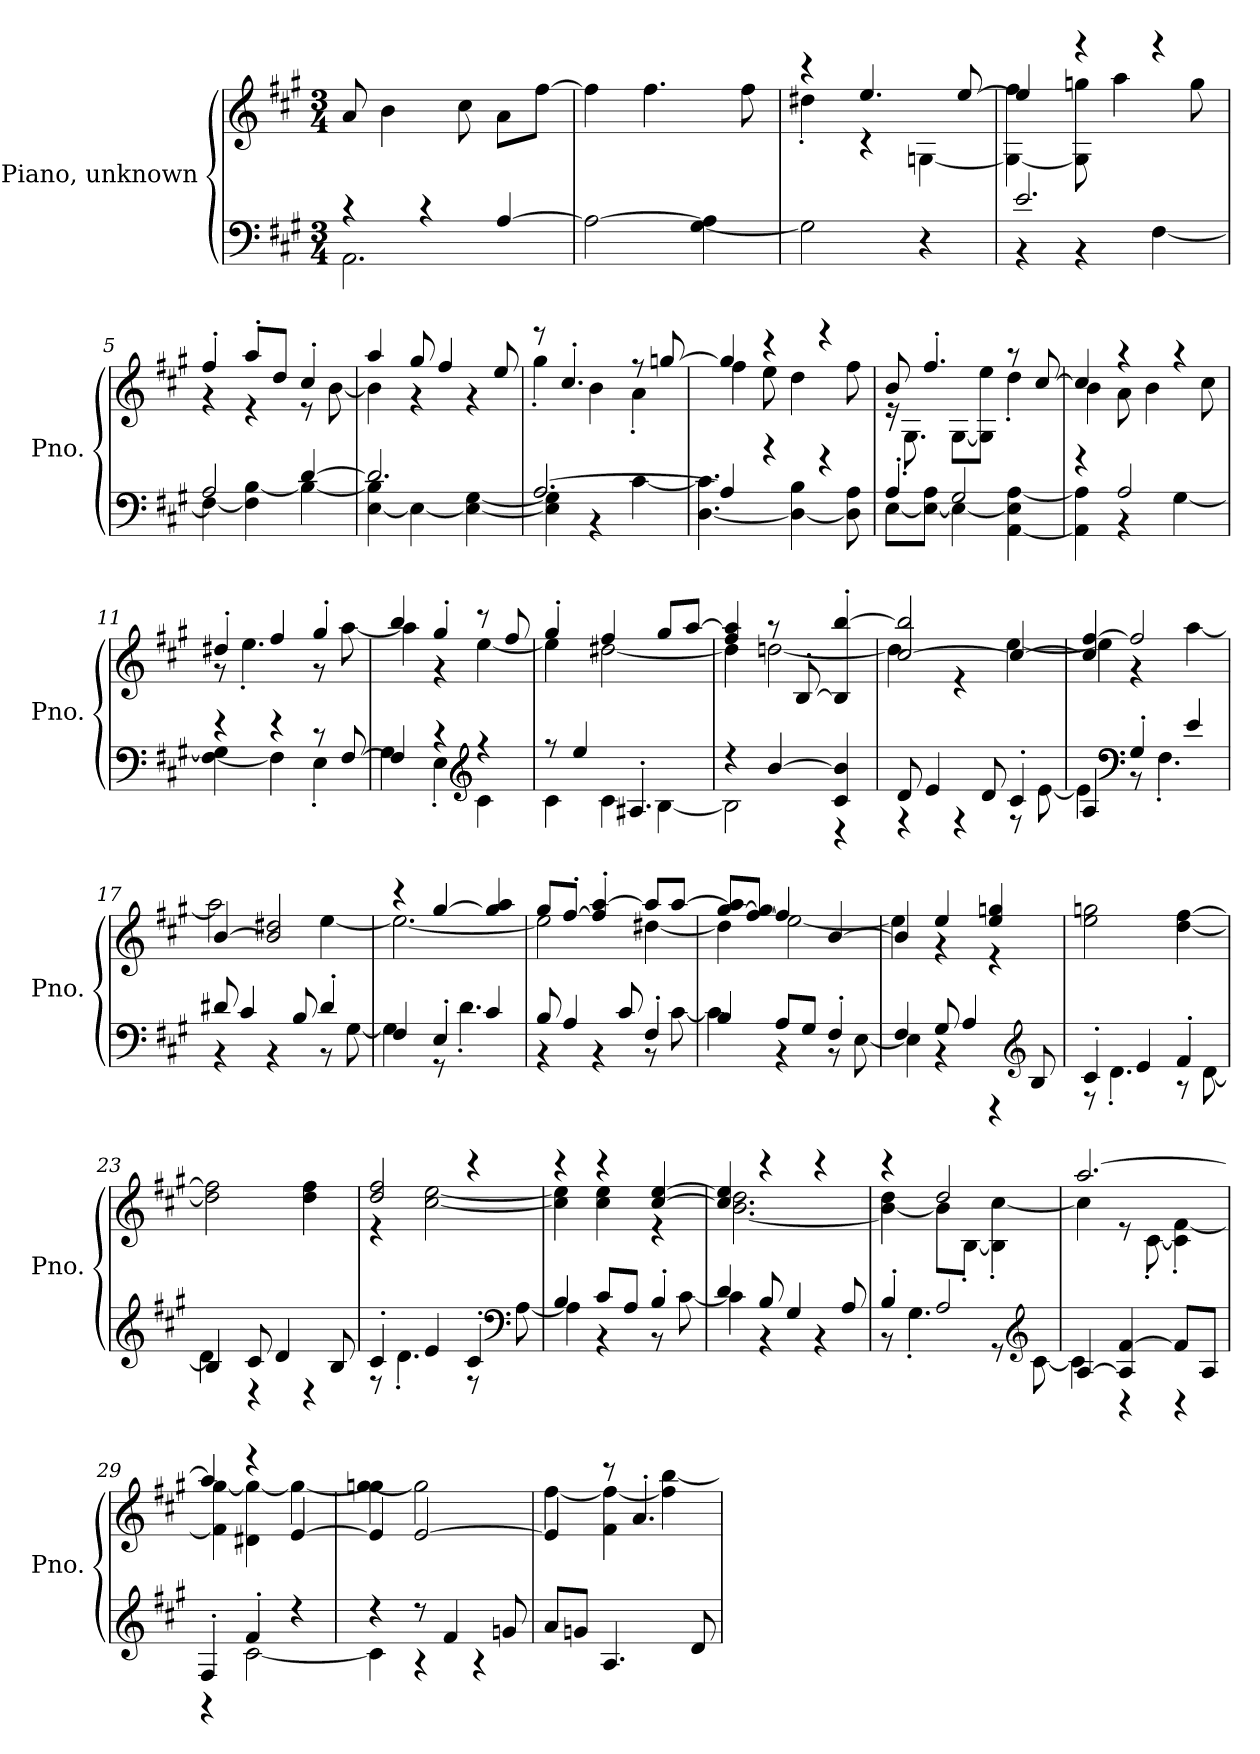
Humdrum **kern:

**kern	**kern
*part1	*part1
*staff2	*staff1
*I"Piano, unknown	*
*I'Pno.	*
*clefF4	*clefG2
*k[f#c#g#]	*k[f#c#g#]
*M3/4	*M3/4
*MM157	*MM157
=1	=1
*^	*
4r	2.AA\	8a/
.	.	4b\
4r	.	.
.	.	8cc#\
[4A/	.	8a\L
.	.	[8ff#\J
*v	*v	*
=2	=2
2A\_	4ff#\]
.	4.ff#\
[4G#\ 4A\]	.
.	8ff#\
=3	=3
*	*^
2G#\]	4r	4dd#X'\
.	4.ee/	4r
4r	.	[4Gn\
.	[8ee/	.
=4	=4	=4
*^	*	*
2.e/	4r	4ee/]	4G\_ 4ff#\
.	4r	4r	8G\] 8ggn\
.	.	.	4aa\
.	[4F#\	4r	.
.	.	.	8gg\
=5	=5	=5	=5
2A/	4F#\_	4ff#'/	4r
.	4F#\] [4B\	8aa'/L	4r
.	.	8dd/J	.
[4d/	4B\_	4cc#'/	8r
.	.	.	[8b\
=6	=6	=6	=6
2.d/]	[4E\ 4B\]	4aa/	4b\]
.	4E\_	8gg#/	4r
.	.	4ff#/	.
.	4E\_ [4G#\	.	4r
.	.	8ee/	.
!!LO:LB:g=z	!!
=7	=7	=7	=7
[2.A/	4E\] 4G#\]	8r	4gg#'\
.	.	4.cc#'/	.
.	4r	.	4b\
.	[4c#\	8r	4a'\
.	.	[8ggn/	.
=8	=8	=8	=8
4A/]	[4.D\ 4.c#\]	4gg/]	4ff#\
4r	.	4r	8ee\
.	4D\_ 4B\	.	4dd\
4r	.	4r	.
.	8D\] 8A\	.	8ff#\
=9	=9	=9	=9
4A'/	[8E\L	8b/	16r
.	.	.	8.G#'\
.	8E\_ 8A\J	4.ff#'/	.
2G#/	4E\_	.	[8G#\L
.	.	.	8G#\] 8ee\J
.	[4AA\ 4E\] [4A\	8r	4dd'\
.	.	[8cc#/	.
=10	=10	=10	=10
4r	4AA\] 4A\]	4cc#/]	4b\
2A/	4r	4r	8a\
.	.	.	4b\
.	[4G#\	4r	.
.	.	.	8cc#\
=11	=11	=11	=11
4r	[4F#\ 4G#\]	4dd#X'/	8r
.	.	.	4.ee'\
4r	4F#\]	4ff#/	.
8r	4E'\	4gg#'/	8r
[8F#/	.	.	[8aa\
!!LO:LB:g=z	!!
=12	=12	=12	=12
4F#/]	4G#\	4bb/	4aa\]
4r	4E'\	4gg#'/	4r
*clefG2	*	*	*
4r	4c#\	8r	[4ee\
.	.	8ff#/	.
=13	=13	=13	=13
8r	4c#\	4gg#'/	4ee\]
4ee/	.	.	.
.	4c#\	4ff#/	[2dd#X\
4.A#X'/	.	.	.
.	[4B\	8gg#/L	.
.	.	[8aa/J	.
=14	=14	=14	=14
4r	2B\]	4ff#/ 4aa/]	4dd#\]
[4b/	.	8r	[2ddn\
.	.	[8B'/	.
4c#/ 4b/]	4r	4B/]' [4bb/'	.
=15	=15	=15	=15
8d/	4r	[2cc#/ 2bb/]	4dd\]
4e/	.	.	.
.	4r	.	4r
8d/	.	.	.
4c#'/	8r	4cc#/_	[4ee\
.	[8e\	.	.
=16	=16	=16	=16
4A/	4e\]	4cc#/] [4ff#/	4ee\]
*clefF4	*	*	*
4G#'/	8r	2ff#/]	4r
.	4.F#'\	.	.
4e/	.	.	[4aa\
!!LO:LB:g=z	!!
=17	=17	=17	=17
8d#X/	4r	[4b/	2aa\]
4c#/	.	.	.
.	4r	2b/] 2dd#X/	.
8B/	.	.	.
4d#'/	8r	.	[4ee\
.	[8G#\	.	.
=18	=18	=18	=18
4F#/	4G#\]	4r	2.ee\_
4E'/	8r	[4gg#/	.
.	4.d'\	.	.
4c#/	.	4gg#/] 4aa/	.
=19	=19	=19	=19
8B/	4r	8gg#/L	2ee\]
4A/	.	[8ff#'/J	.
.	4r	4ff#/]' [4aa/'	.
8c#/	.	.	.
4F#'/	8r	8aa/L]	[4dd#X\
.	[8c#\	[8aa/J	.
=20	=20	=20	=20
4B/	4c#\]	[8gg#/ 8aa/]L	4dd#\]
.	.	[8ff#/ 8gg#/]J	.
8A/L	4r	4ff#/]	[2ee\
8G#/J	.	.	.
4F#'/	8r	[4b/	.
.	[8E\	.	.
=21	=21	=21	=21
4F#/	4E\]	4b/]	4ee\]
8G#/	4r	4ee/	4r
4A/	.	.	.
.	4r	4ee/ 4ggn/	4r
*clefG2	*	*	*
8B/	.	.	.
*	*	*v	*v
!!LO:LB:g=z
=22	=22	=22
4c#'/	8r	2ee\ 2ggn\
.	4.d'\	.
4e/	.	.
4f#'/	8r	[4dd\ [4ff#\
.	[8d\	.
=23	=23	=23
4B/	4d\]	2dd\] 2ff#\]
8c#/	4r	.
4d/	.	.
.	4r	4dd\ 4ff#\
8B/	.	.
=24	=24	=24
*	*	*^
4c#'/	8r	2dd/ 2ff#/	4r
.	4.d'\	.	.
4e/	.	.	[2cc#\ [2ee\
4c#'/	8r	4r	.
*clefF4	*	*	*
.	[8A\	.	.
=25	=25	=25	=25
4B/	4A\]	4r	4cc#\] 4ee\]
8c#/L	4r	4r	4cc#\ 4ee\
8A/J	.	.	.
4B'/	8r	[4cc#/ [4ee/	4r
.	[8c#\	.	.
=26	=26	=26	=26
4d/	4c#\]	4cc#/] 4ee/]	[2.b\ 2.dd\
8B/	4r	4r	.
4G#/	.	.	.
.	4r	4r	.
8A/	.	.	.
!!LO:LB:g=z	!!
=27	=27	=27	=27
4B'/	8r	4r	4b\_ 4dd\
.	4.G#'\	.	.
2A/	.	2dd/	8b\L]
.	.	.	[8B'\J
.	8r	.	4B\]' [4cc#\'
*clefG2	*	*	*
.	[8c#\	.	.
=28	=28	=28	=28
[4A/	4c#\]	[2.aa/	4cc#\]
4A/] [4f#/	4r	.	8r
.	.	.	[8c#'\
8f#/L]	4r	.	4c#\]' [4f#\'
8A/J	.	.	.
=29	=29	=29	=29
4F#'/	4r	4aa/]	4f#\] [4gg#\
4f#'/	[2c#\	4r	4d#X\ 4gg#\_
4r	.	[4e/	4gg#\_
=30	=30	=30	=30
4r	4c#\]	4e/]	[4ggn\ 4gg#\]
8r	4r	[2e/	2gg\]
4f#/	.	.	.
.	4r	.	.
8gn/	.	.	.
*v	*v	*	*
=31	=31	=31
8a/L	4e/]	[4ff#\
8gn/J	.	.
4.A/	8r	4f#\ 4ff#\_
.	4.a'/	.
.	.	4ff#\] [4bb\
8d/	.	.
*	*v	*v
=	=
*-	*-
